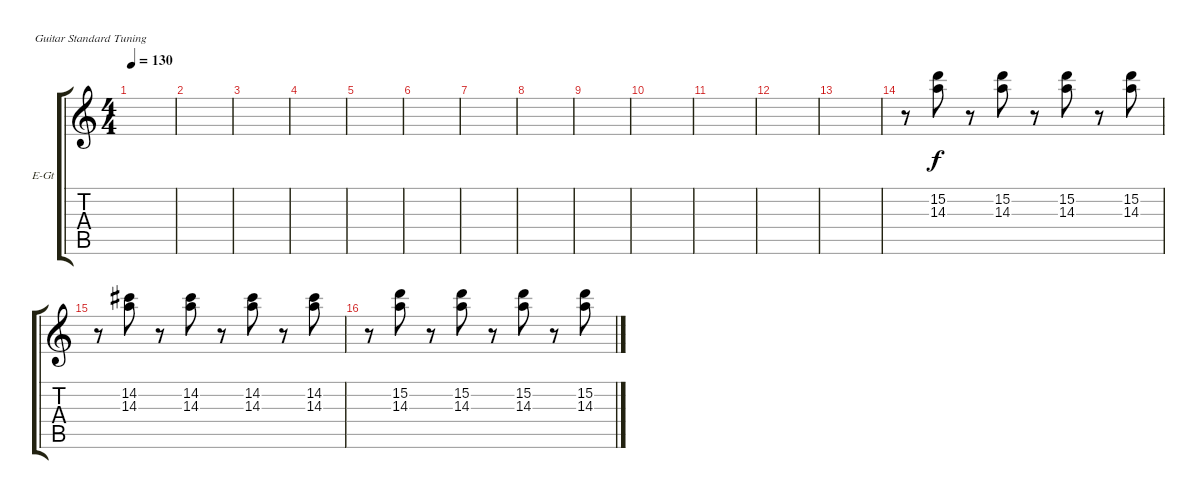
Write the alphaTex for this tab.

\defaultSystemsLayout 4
\bracketExtendMode groupsimilarinstruments
\firstSystemTrackNameOrientation horizontal
\otherSystemsTrackNameOrientation horizontal
\track ("Electric Guitar" "E-Gt") {instrument overdrivenguitar}
\staff {score tabs}
\tuning (E4 B3 G3 D3 A2 E2)
\ts (4 4)
\tempo 130
\clef g2
\scale
0.333333
\ks c
|
\scale
0.333333 |
\scale
0.333333 |
\scale
0.333333 |
\scale
0.333333 |
\scale
0.333333 |
\scale
0.333333 |
\scale
0.333333 |
\scale
0.333333 |
\scale
0.333333 |
\scale
0.333333 |
\scale
0.333333 |
\scale
0.333333 |
\scale
0.333333 r.8 (14.3 15.2).8 r.8 (14.3 15.2).8 r.8 (14.3 15.2).8 r.8 (14.3 15.2).8 |
\scale
0.333333 r.8 (14.3 14.2).8 r.8 (14.3 14.2).8 r.8 (14.3 14.2).8 r.8 (14.3 14.2).8 |
\scale
0.333333 r.8 (14.3 15.2).8 r.8 (14.3 15.2).8 r.8 (14.3 15.2).8 r.8 (14.3 15.2).8
